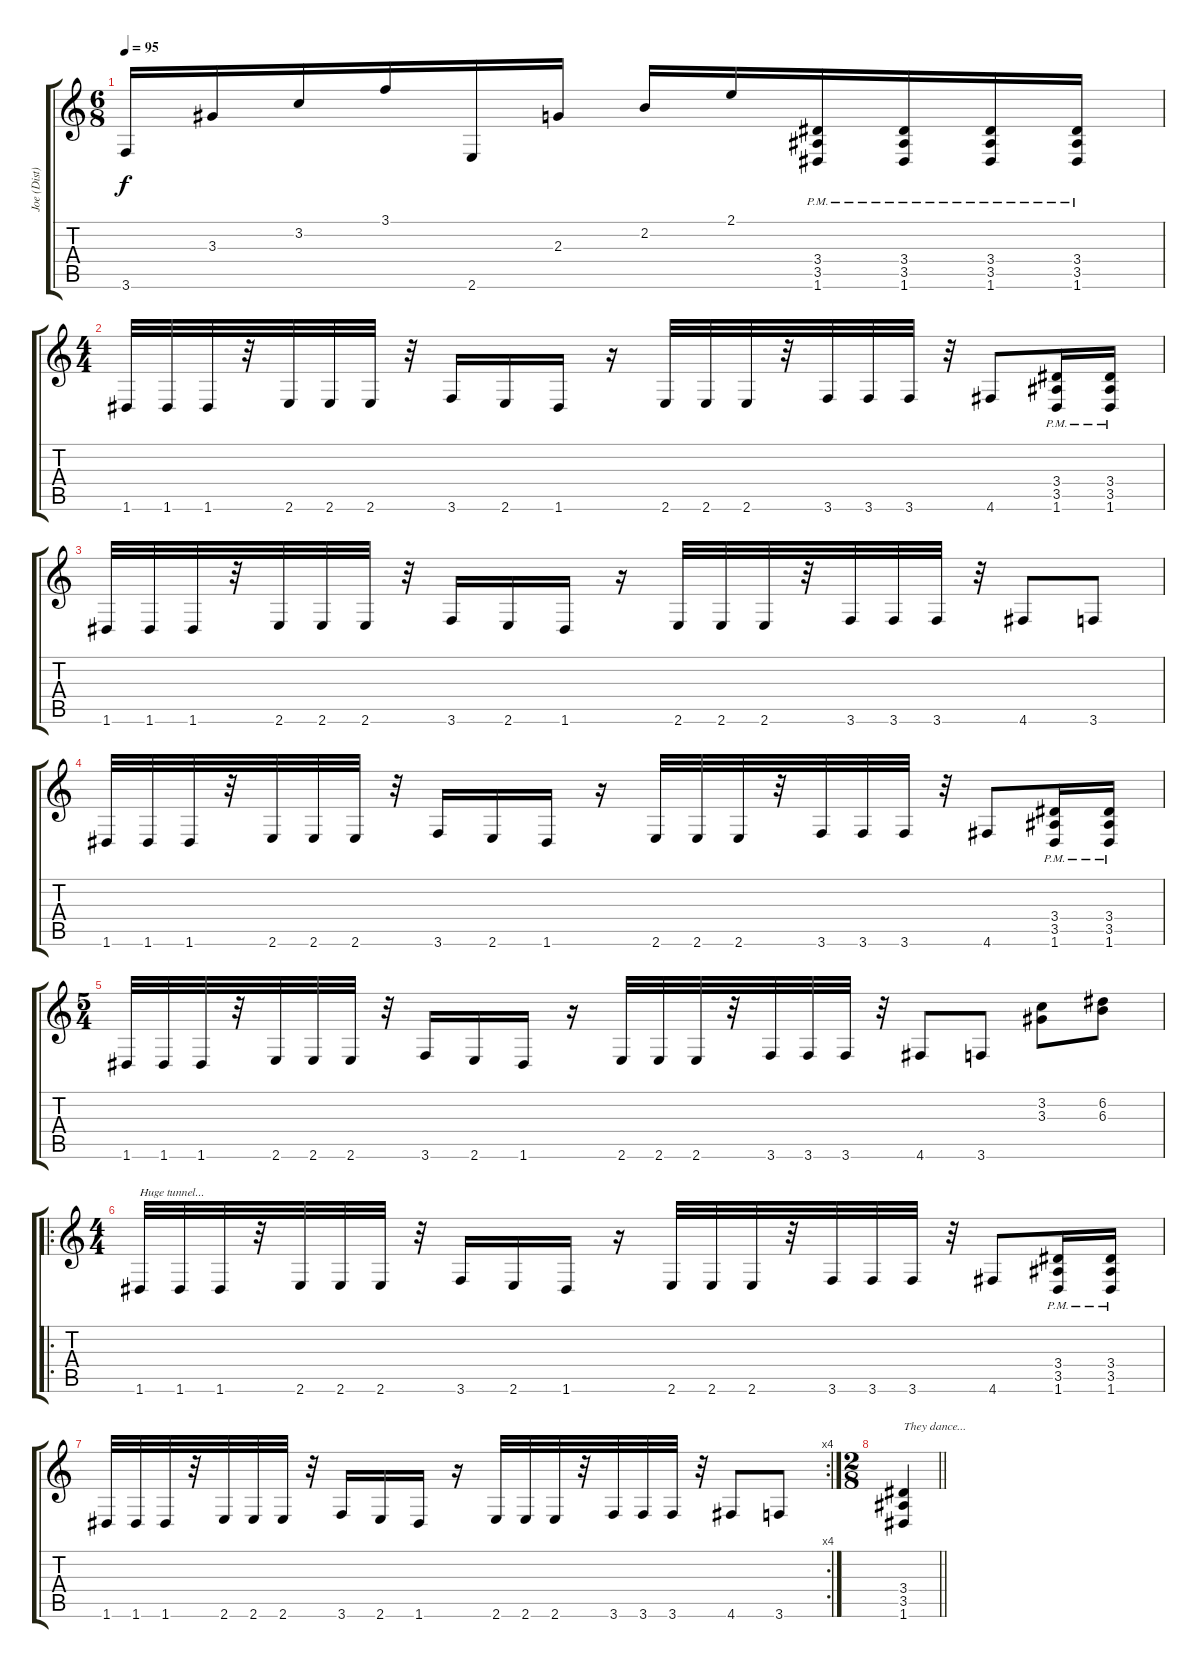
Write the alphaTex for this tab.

\track ("Joe (Dist)" "Joe (Dist)") {instrument distortionguitar}
\staff {score tabs}
\tuning (D4 A3 F3 C3 G2 D2) {hide}
\ts (6 8)
\tempo 95
\clef g2
\ks c
3.6.16{dy f} 3.3.16 3.2.16 3.1.16 2.6.16 2.3.16 2.2.16 2.1.16 (3.4{pm} 3.5{pm} 1.6{pm}).16 (3.4{pm} 3.5{pm} 1.6{pm}).16 (3.4{pm} 3.5{pm} 1.6{pm}).16 (3.4{pm} 3.5{pm} 1.6{pm}).16 |
\ts (4 4)
1.6.32 1.6.32 1.6.32 r.32 2.6.32 2.6.32 2.6.32 r.32 3.6.16 2.6.16 1.6.16 r.16 2.6.32 2.6.32 2.6.32 r.32 3.6.32 3.6.32 3.6.32 r.32 4.6.8 (3.4{pm} 3.5{pm} 1.6{pm}).16 (3.4{pm} 3.5{pm} 1.6{pm}).16 |
1.6.32 1.6.32 1.6.32 r.32 2.6.32 2.6.32 2.6.32 r.32 3.6.16 2.6.16 1.6.16 r.16 2.6.32 2.6.32 2.6.32 r.32 3.6.32 3.6.32 3.6.32 r.32 4.6.8 3.6.8 |
1.6.32 1.6.32 1.6.32 r.32 2.6.32 2.6.32 2.6.32 r.32 3.6.16 2.6.16 1.6.16 r.16 2.6.32 2.6.32 2.6.32 r.32 3.6.32 3.6.32 3.6.32 r.32 4.6.8 (3.4{pm} 3.5{pm} 1.6{pm}).16 (3.4{pm} 3.5{pm} 1.6{pm}).16 |
\ts (5 4)
1.6.32 1.6.32 1.6.32 r.32 2.6.32 2.6.32 2.6.32 r.32 3.6.16 2.6.16 1.6.16 r.16 2.6.32 2.6.32 2.6.32 r.32 3.6.32 3.6.32 3.6.32 r.32 4.6.8 3.6.8 (3.2 3.3).8 (6.2 6.3).8 |
\ro
\ts (4 4)
1.6.32{txt "Huge tunnel..."} 1.6.32 1.6.32 r.32 2.6.32 2.6.32 2.6.32 r.32 3.6.16 2.6.16 1.6.16 r.16 2.6.32 2.6.32 2.6.32 r.32 3.6.32 3.6.32 3.6.32 r.32 4.6.8 (3.4{pm} 3.5{pm} 1.6{pm}).16 (3.4{pm} 3.5{pm} 1.6{pm}).16 |
\rc 4
1.6.32 1.6.32 1.6.32 r.32 2.6.32 2.6.32 2.6.32 r.32 3.6.16 2.6.16 1.6.16 r.16 2.6.32 2.6.32 2.6.32 r.32 3.6.32 3.6.32 3.6.32 r.32 4.6.8 3.6.8 |
\ts (2 8)
\barLineRight lightlight
(3.4 3.5 1.6).4{txt "They dance..."}
